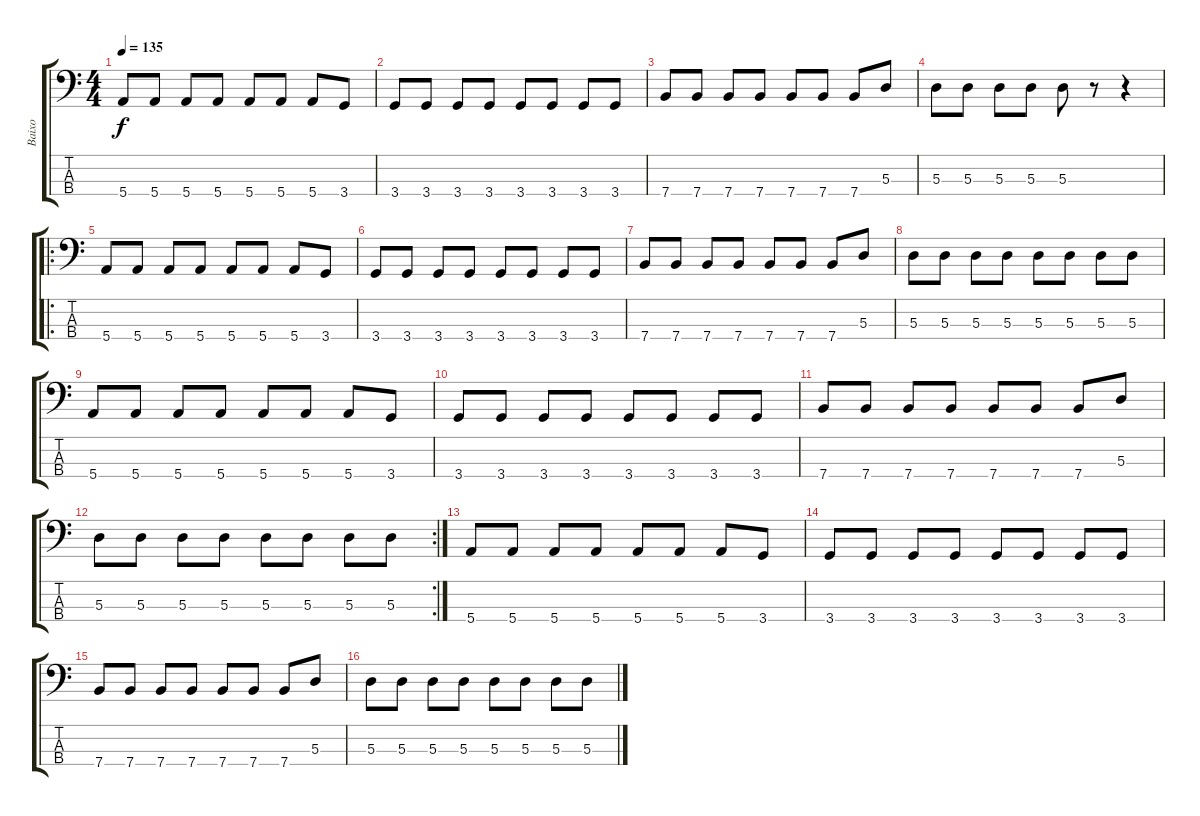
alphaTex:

\track ("Baixo" "Baixo") {instrument electricbassfinger}
\staff {score tabs}
\tuning (G2 D2 A1 E1) {hide}
\ts (4 4)
\tempo 135
\clef f4
\ks c
5.4.8{dy f} 5.4.8 5.4.8 5.4.8 5.4.8 5.4.8 5.4.8 3.4.8 |
3.4.8 3.4.8 3.4.8 3.4.8 3.4.8 3.4.8 3.4.8 3.4.8 |
7.4.8 7.4.8 7.4.8 7.4.8 7.4.8 7.4.8 7.4.8 5.3.8 |
5.3.8 5.3.8 5.3.8 5.3.8 5.3.8 r.8 r.4 |
\ro
5.4.8 5.4.8 5.4.8 5.4.8 5.4.8 5.4.8 5.4.8 3.4.8 |
3.4.8 3.4.8 3.4.8 3.4.8 3.4.8 3.4.8 3.4.8 3.4.8 |
7.4.8 7.4.8 7.4.8 7.4.8 7.4.8 7.4.8 7.4.8 5.3.8 |
5.3.8 5.3.8 5.3.8 5.3.8 5.3.8 5.3.8 5.3.8 5.3.8 |
5.4.8 5.4.8 5.4.8 5.4.8 5.4.8 5.4.8 5.4.8 3.4.8 |
3.4.8 3.4.8 3.4.8 3.4.8 3.4.8 3.4.8 3.4.8 3.4.8 |
7.4.8 7.4.8 7.4.8 7.4.8 7.4.8 7.4.8 7.4.8 5.3.8 |
\rc 2
5.3.8 5.3.8 5.3.8 5.3.8 5.3.8 5.3.8 5.3.8 5.3.8 |
5.4.8 5.4.8 5.4.8 5.4.8 5.4.8 5.4.8 5.4.8 3.4.8 |
3.4.8 3.4.8 3.4.8 3.4.8 3.4.8 3.4.8 3.4.8 3.4.8 |
7.4.8 7.4.8 7.4.8 7.4.8 7.4.8 7.4.8 7.4.8 5.3.8 |
5.3.8 5.3.8 5.3.8 5.3.8 5.3.8 5.3.8 5.3.8 5.3.8
